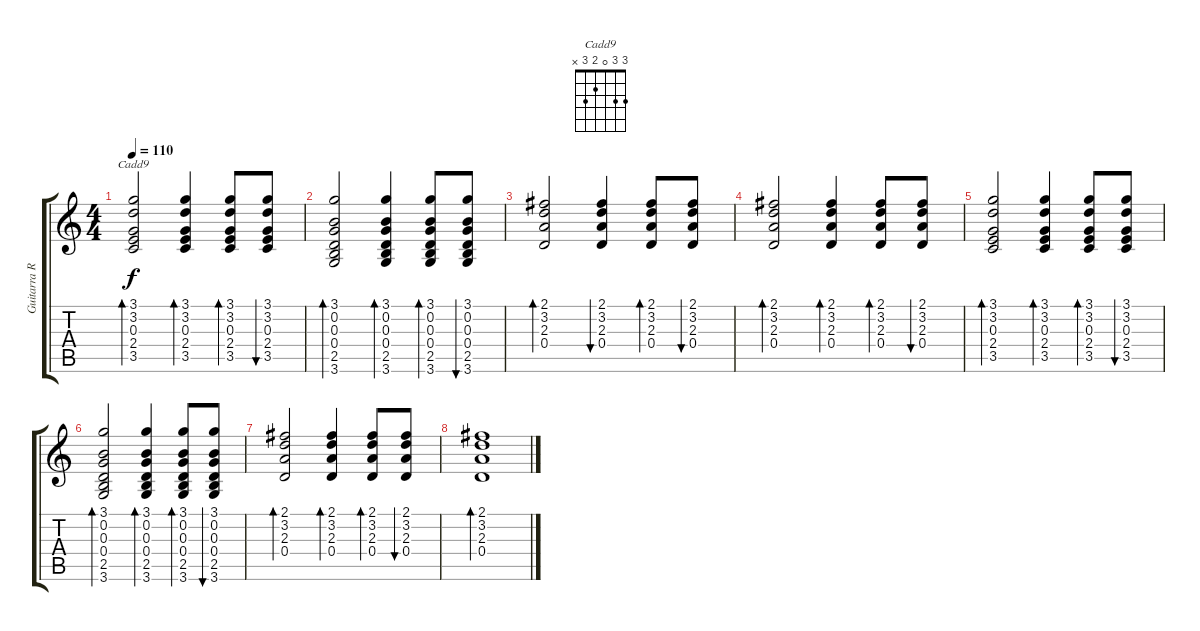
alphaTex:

\track ("Guitarra Ritmica" "Guitarra R") {instrument acousticguitarsteel}
\staff {score tabs}
\tuning (E4 B3 G3 D3 A2 E2) {hide}
\chord ("Cadd9" 3 3 0 2 3 x)
\ts (4 4)
\tempo 110
\clef g2
\ks c
(3.1 3.2 0.3 2.4 3.5).2{bd 30 ch "Cadd9" dy f} (3.1 3.2 0.3 2.4 3.5).4{bd 30} (3.1 3.2 0.3 2.4 3.5).8{bd 30} (3.1 3.2 0.3 2.4 3.5).8{bu 30} |
(3.1 0.2 0.3 0.4 2.5 3.6).2{bd 30} (3.1 0.2 0.3 0.4 2.5 3.6).4{bd 30} (3.1 0.2 0.3 0.4 2.5 3.6).8{bd 30} (3.1 0.2 0.3 0.4 2.5 3.6).8{bu 30} |
(2.1 3.2 2.3 0.4).2{bd 30} (2.1 3.2 2.3 0.4).4{bu 30} (2.1 3.2 2.3 0.4).8{bd 30} (2.1 3.2 2.3 0.4).8{bu 30} |
(2.1 3.2 2.3 0.4).2{bd 30} (2.1 3.2 2.3 0.4).4{bd 30} (2.1 3.2 2.3 0.4).8{bd 30} (2.1 3.2 2.3 0.4).8{bu 30} |
(3.1 3.2 0.3 2.4 3.5).2{bd 30} (3.1 3.2 0.3 2.4 3.5).4{bd 30} (3.1 3.2 0.3 2.4 3.5).8{bd 30} (3.1 3.2 0.3 2.4 3.5).8{bu 30} |
(3.1 0.2 0.3 0.4 2.5 3.6).2{bd 30} (3.1 0.2 0.3 0.4 2.5 3.6).4{bd 30} (3.1 0.2 0.3 0.4 2.5 3.6).8{bd 30} (3.1 0.2 0.3 0.4 2.5 3.6).8{bu 30} |
(2.1 3.2 2.3 0.4).2{bd 30} (2.1 3.2 2.3 0.4).4{bd 30} (2.1 3.2 2.3 0.4).8{bd 30} (2.1 3.2 2.3 0.4).8{bu 30} |
(2.1 3.2 2.3 0.4).1{bd 480}
